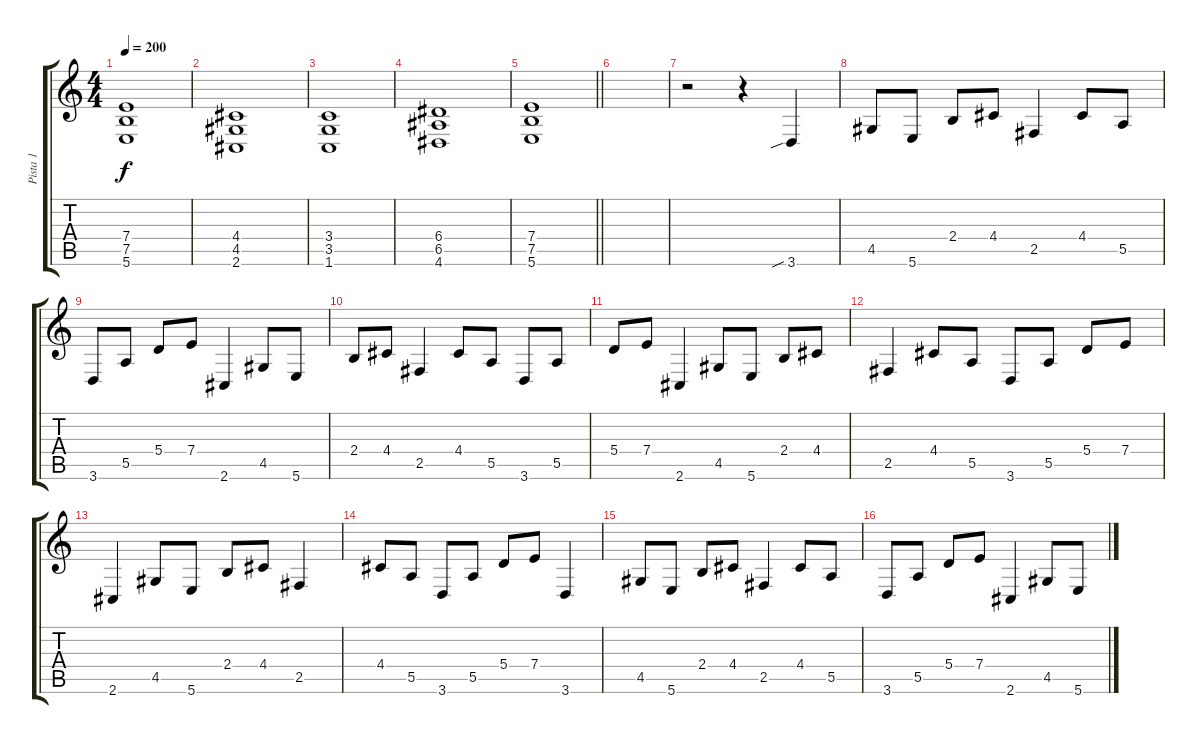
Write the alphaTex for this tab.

\track ("Pista 1" "Pista 1") {instrument distortionguitar}
\staff {score tabs}
\tuning (B3 Gb3 D3 A2 E2 B1) {hide}
\ts (4 4)
\tempo 200
\clef g2
\ks c
(7.4 7.5 5.6).1{dy f} |
(4.4 4.5 2.6).1 |
(3.4 3.5 1.6).1 |
(6.4 6.5 4.6).1 |
\barLineRight lightlight
(7.4 7.5 5.6).1 |
|
r.2 r.4 3.6{sib}.4 |
4.5.8 5.6.8 2.4.8 4.4.8 2.5.4 4.4.8 5.5.8 |
3.6.8 5.5.8 5.4.8 7.4.8 2.6.4 4.5.8 5.6.8 |
2.4.8 4.4.8 2.5.4 4.4.8 5.5.8 3.6.8 5.5.8 |
5.4.8 7.4.8 2.6.4 4.5.8 5.6.8 2.4.8 4.4.8 |
2.5.4 4.4.8 5.5.8 3.6.8 5.5.8 5.4.8 7.4.8 |
2.6.4 4.5.8 5.6.8 2.4.8 4.4.8 2.5.4 |
4.4.8 5.5.8 3.6.8 5.5.8 5.4.8 7.4.8 3.6.4 |
4.5.8 5.6.8 2.4.8 4.4.8 2.5.4 4.4.8 5.5.8 |
3.6.8 5.5.8 5.4.8 7.4.8 2.6.4 4.5.8 5.6.8
